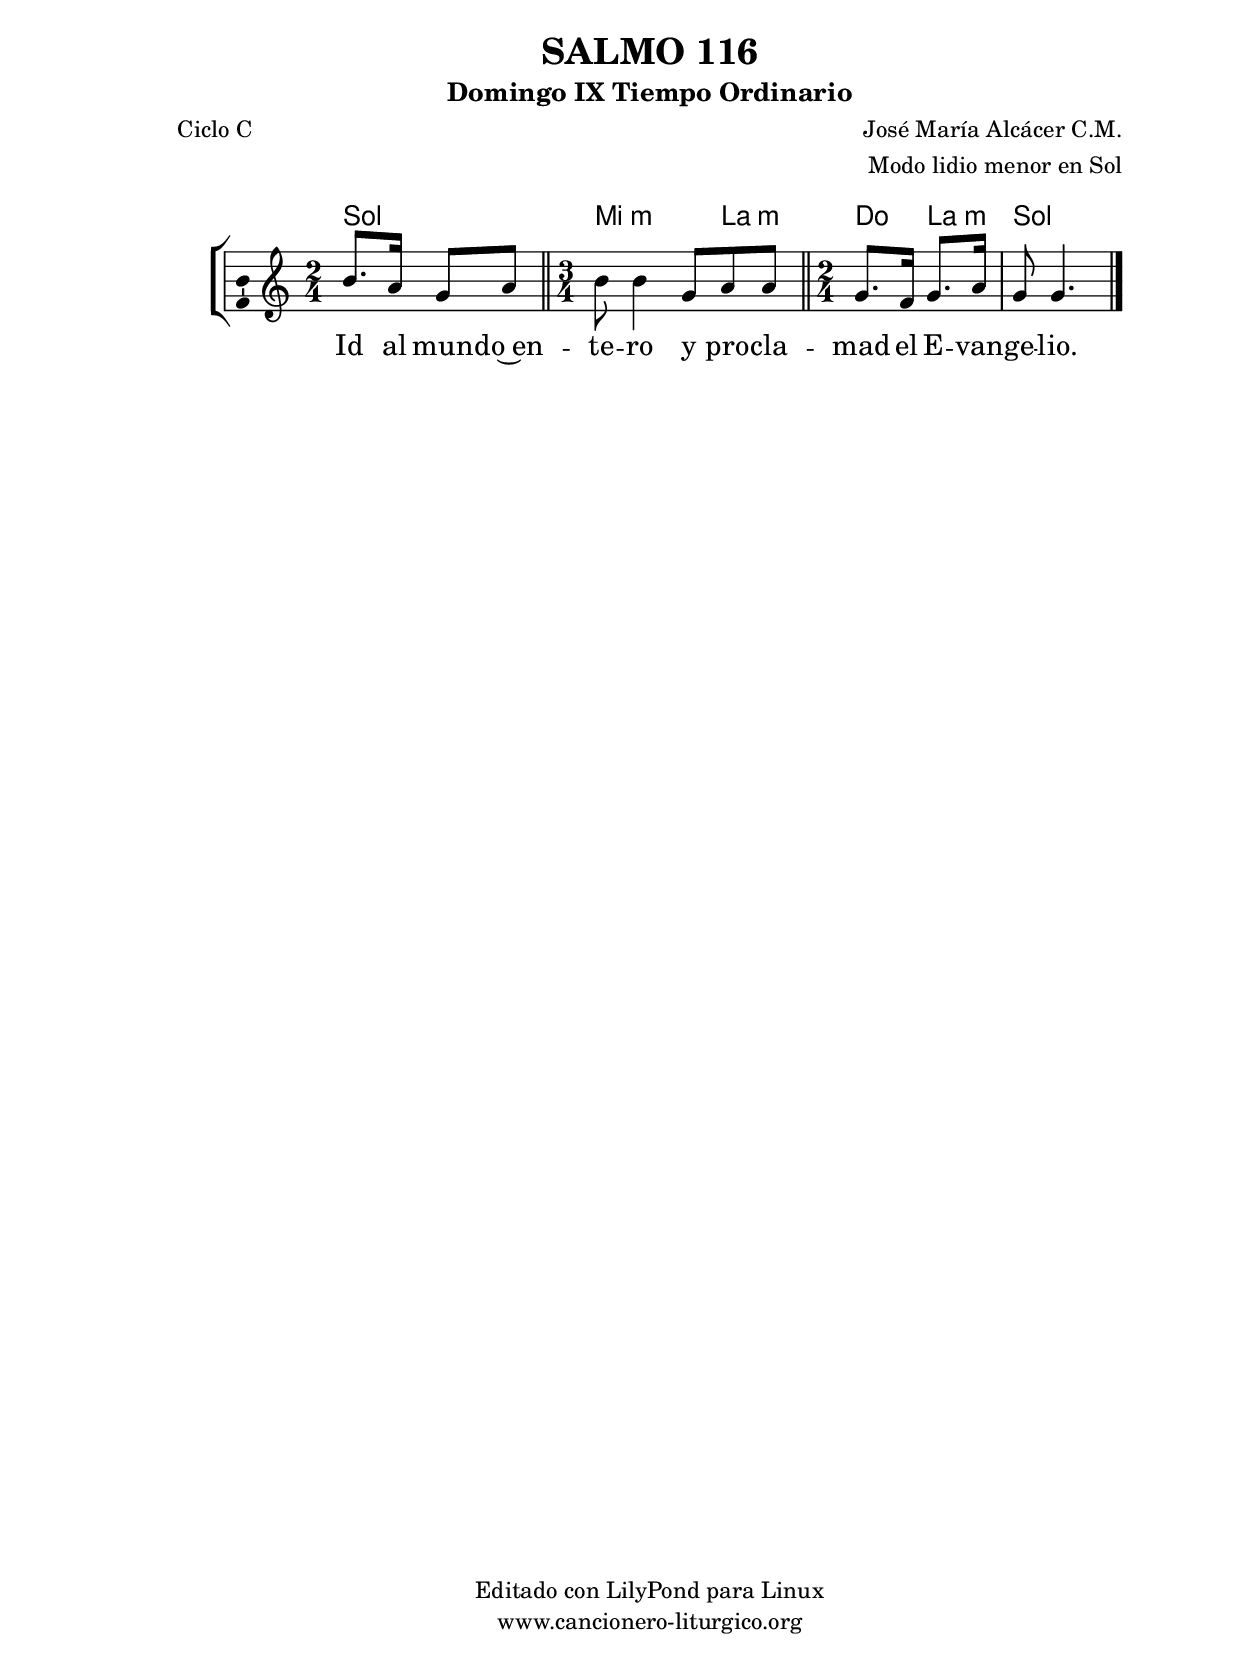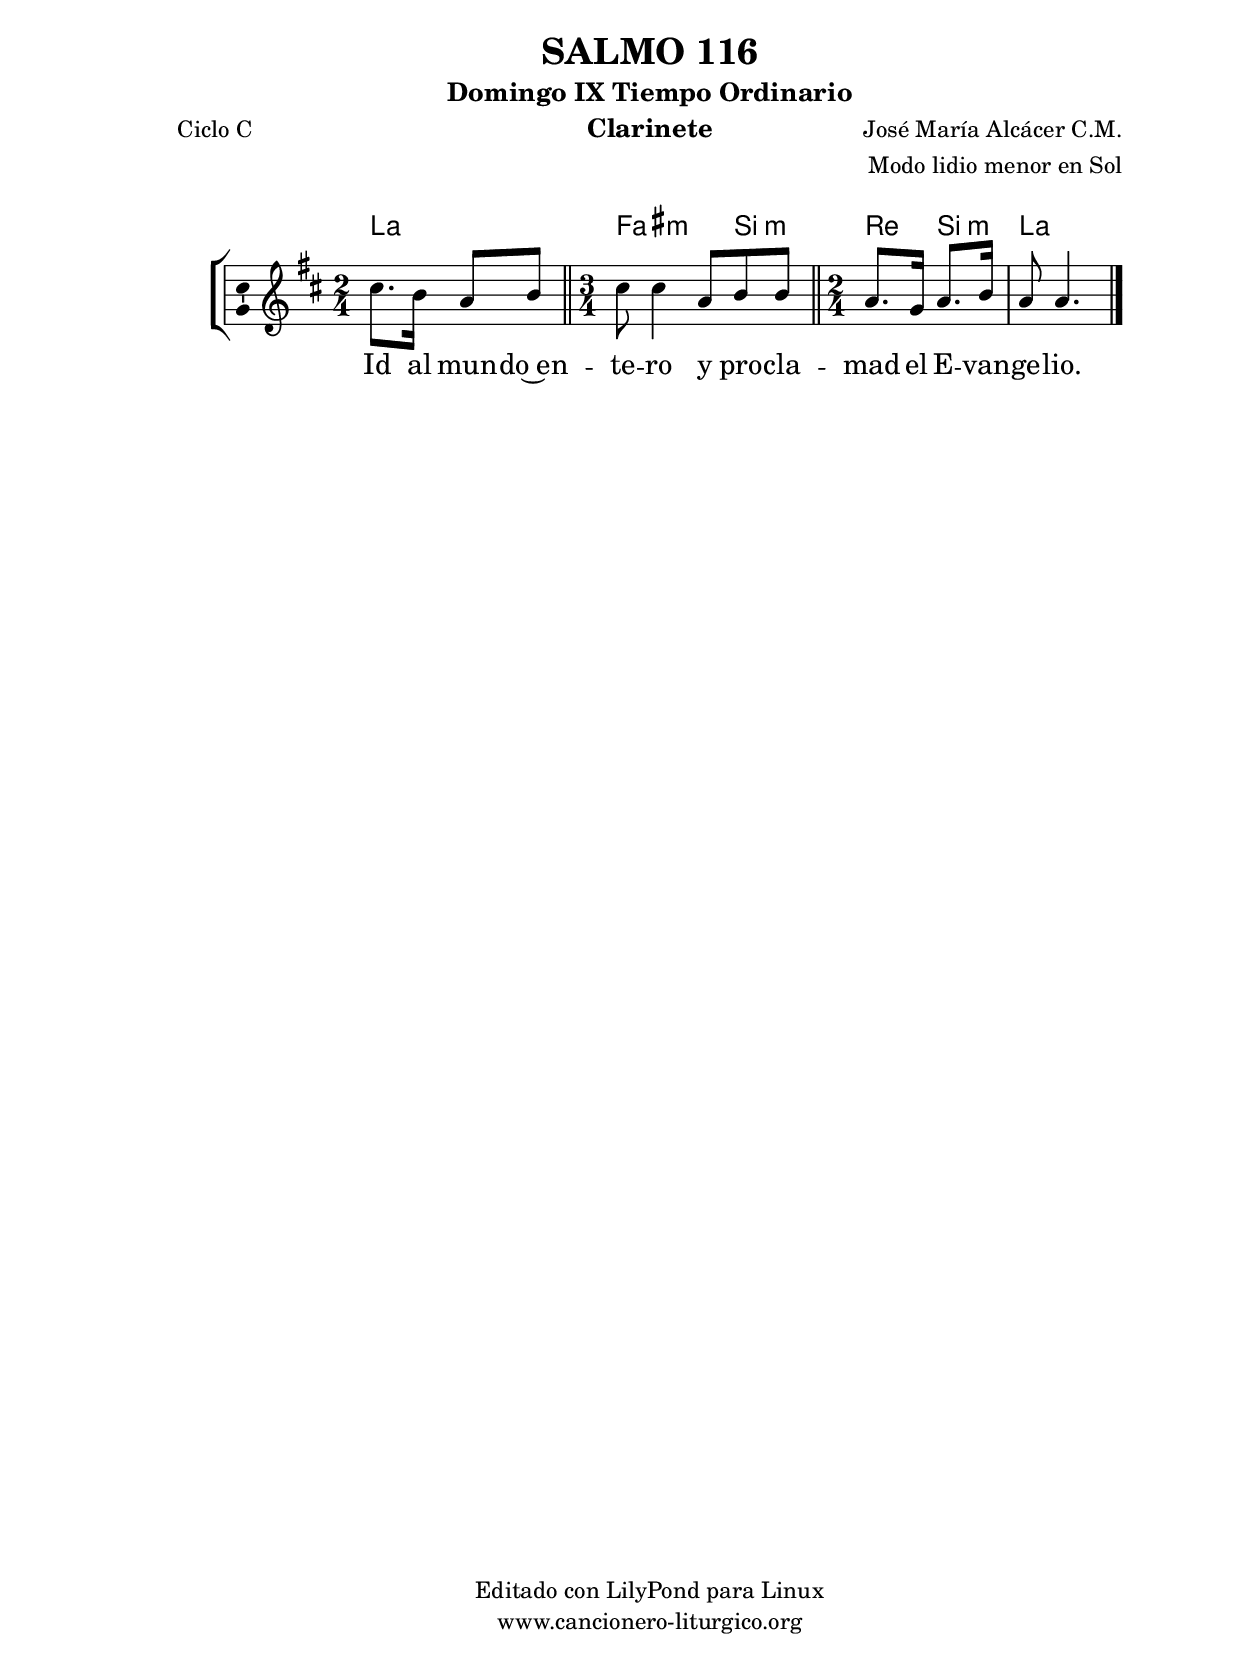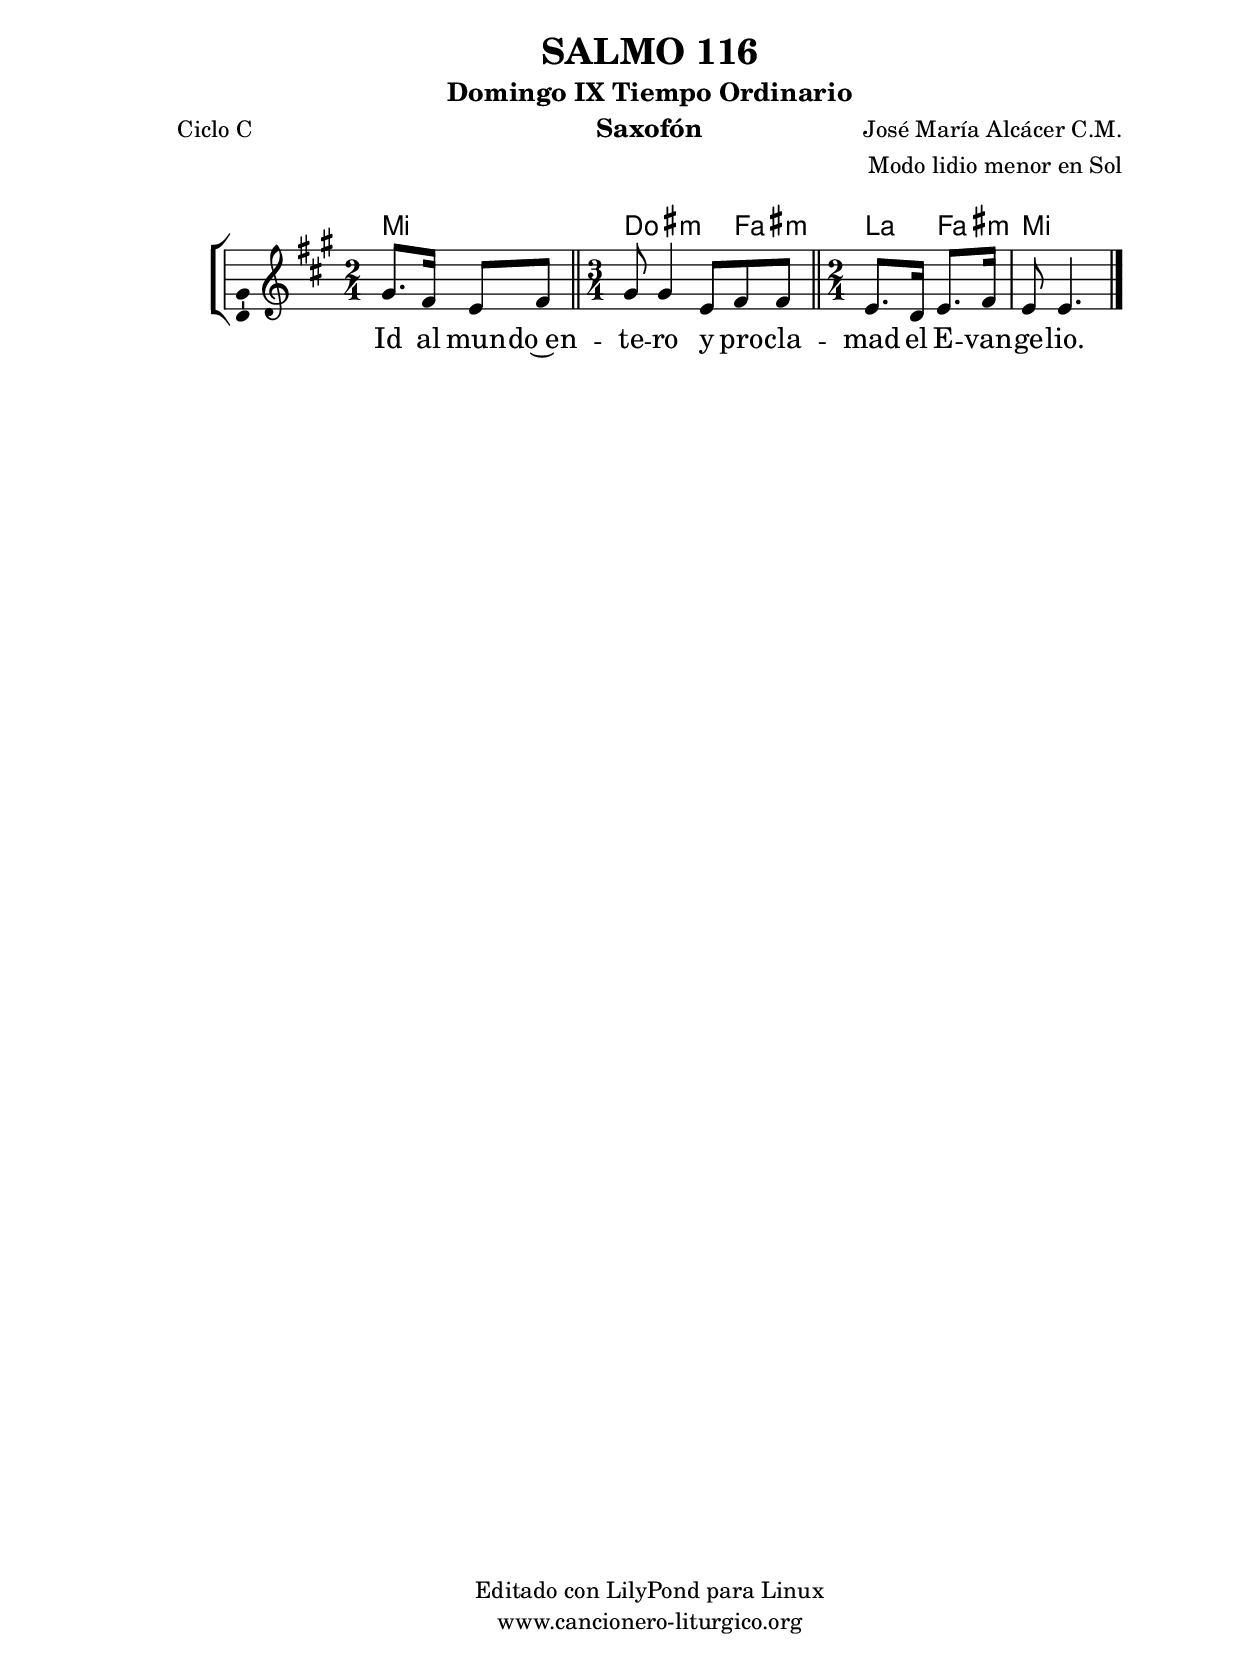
%
%para convertir .midi en .wav:
%timidity filename.midi -Ow -o finename.wav
%
%
%Para convertir de .wav a .mp3:
%lame -h -m j filename.wav
%
%
%para escuchar el midi:
%timidity nombrefichero.midi
%


%versión de lilypond para la que se ha escrito esta partitura:
\version "2.16.0"

	%Tamaño papel
	#(set-default-paper-size "a4")
	%Tamaño partitura
	#(set-global-staff-size 20)
	%No responde al pulsar sobre una nota
	#(ly:set-option 'point-and-click #f)

%parámetros del encabezamiento:
\header {
	title = "SALMO 116"
	subtitle = "Domingo IX Tiempo Ordinario"
	composer = "José María Alcácer C.M."
	poet = "Ciclo C"
	meter = ""
	arranger = "Modo lidio menor en Sol"
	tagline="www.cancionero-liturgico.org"
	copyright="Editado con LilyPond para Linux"
	tiempo = "Ordinario"
	usos = "Salmo"
	letra = "Id al mundo entero y proclamad el Evangelio."
	}

%parámetros asociados al papel:
\paper  {
	oddHeaderMarkup = \markup {\fill-line { \on-the-fly #not-first-page \fromproperty #'header:title \on-the-fly #not-first-page \fromproperty #'header:composer }}
	evenHeaderMarkup = \markup {\fill-line { \fromproperty #'header:composer \fromproperty #'header:title }}
	#(set-paper-size "a4")
	print-page-number = ##f
	first-page-number = 1
	print-first-page-number = ##f
%	head-separation = 3.0 \cm
	top-margin = 2.0 \cm
	bottom-margin = 0.5\cm
%%%	bottom-margin = -1.0\cm
	left-margin = 3.0 \cm
	line-width = 16.0 \cm 
	indent = 8\mm
	interscoreline = 2.\mm
	between-system-space = 15\mm
%	para que las partituras no llenen la hoja:
	ragged-bottom = ##t
%	idem para la última hoja:
	ragged-last-bottom = ##f
%	para que las partituras llenen el ancho del papel:
	ragged-last = ##f
	after-title-space = 2.5 \cm
%page-count=1
%system-count=8

	%Flexible Vertical Spacing
%	markup-markup-spacing =
%	#'((basic-distance . 15) (minimum-distance . 15) (padding . 3))
	markup-system-spacing =
	#'((basic-distance . 15) (minimum-distance . 15) (padding . 3))
	system-system-spacing =
	#'((basic-distance . 15) (minimum-distance . 15) (padding . 3))
	score-system-spacing =
	#'((basic-distance . 15) (minimum-distance . 15) (padding . 5))
%	top-system-spacing = % header
%	#'((basic-distance . 8) (minimum-distance . 0) (padding . 3))
%	top-markup-spacing =
%	#'((basic-distance . 20) (minimum-distance . 20) (padding . 3))
	last-bottom-spacing = % footer
	#'((basic-distance . 5) (minimum-distance . 5) (padding . 3))
%	score-markup-spacing =
%	#'((basic-distance . 16) (minimum-distance . 13) (padding . 3))

	}


%parámetros que afectan a toda la partitura:
global =  {
	%clave de sol (G):
	\clef G
	%armadura:
%	\transpose bes c'
	\key c \major
	\tempo 4=69
	\set Score.tempoHideNote = ##t
	}


acordes = {
	\italianChords
	\chordmode {
%	\transpose bes c'
{

g2 e2:m a4:m c4 a:m g2

	}
	}
}

melodia = 
%	\transpose bes c'
{
	\relative c''{

\time 2/4
b8. a16 g8 a

\bar "||"
\time 3/4
b8 b4 g8 a a

\bar "||"
\time 2/4
g8. f16 g8. a16
g8 g4.

	\bar "|."
	}
	}


texto = \lyricmode {
Id al mun -- do~en -- te -- ro y pro -- cla -- mad el E -- van -- ge -- lio.
	}


acordesStaff = \context ChordNames = acordesStaff <<
	\set chordChanges = ##t
	\acordes
	>>


vozStaff = \context Voice = vozStaff
\with {\consists "Ambitus_engraver"}
<<
%	\set Staff.instrumentName = ""
%	\set Staff.shortInstrumentName = ""
%	\set Staff.midiInstrument = #"clarinet"
%	\set Staff.midiInstrument = #"cello"
%	\set Staff.midiInstrument = #"flute"
	\set Staff.midiInstrument = #"electric guitar (jazz)"
%	\set Staff.midiInstrument = #"english horn"
%	\set Staff.midiInstrument = #"violin"
%	\set Staff.midiInstrument = #"glockenspiel"
	\set Staff.midiMinimumVolume = #0.7
	\set Staff.midiMaximumVolume = #0.9
	\global
	\melodia
	>>


textoStaff = \context Lyrics = textoStaff <<
	\lyricsto vozStaff \texto
	>>

\book {
	\score {
		\context ChoirStaff {
			\override StaffGroup.SystemStartBracket #'collapse-height = #1
			\override Score.SystemStartBar #'collapse-height = #1
			<<
			\acordesStaff
			\vozStaff
			\textoStaff
			>>
			}
		\layout {
	    		\context {
				\Lyrics
				\override LyricText #'font-size = #2
				}
	   		 \context {
				\Score
				%fontSize = #3
				\override StaffSymbol #'staff-space = #(magstep +3)
				%\override Beam #'thickness = #0.55
				%\override SpacingSpanner #'spacing-increment = #1.0
				%\override Slur #'height-limit = #1.5
				}
			}
		}
	\score {
		\unfoldRepeats
		\context ChoirStaff {
			<<
			\acordesStaff
			\vozStaff
			>>
			}
		\midi {
	  		\context {
	  			\Score
				tempoWholesPerMinute = #(ly:make-moment 70 4)
				}
			}
		}
	}

%Partitura para clarinete
#(define output-suffix "C")
\book {
	\header{
		instrument = "Clarinete"
		}
	\score {
		\context ChoirStaff {
			\override StaffGroup.SystemStartBracket #'collapse-height = #1
			\override Score.SystemStartBar #'collapse-height = #1
\transpose c d
			<<
			\acordesStaff
			\vozStaff
			\textoStaff
			>>
			}
		\layout {
	    		\context {
				\Lyrics
				\override LyricText #'font-size = #2
				}
	   		 \context {
				\Score
				%fontSize = #3
				\override StaffSymbol #'staff-space = #(magstep +3)
				%\override Beam #'thickness = #0.55
				%\override SpacingSpanner #'spacing-increment = #1.0
				%\override Slur #'height-limit = #1.5
				}
			}
		}
	}

%Partitura para saxofón
#(define output-suffix "S")
\book {
	\header{
		instrument = "Saxofón"
		}
	\score {
		\context ChoirStaff {
			\override StaffGroup.SystemStartBracket #'collapse-height = #1
			\override Score.SystemStartBar #'collapse-height = #1
\transpose c a,
			<<
			\acordesStaff
			\vozStaff
			\textoStaff
			>>
			}
		\layout {
	    		\context {
				\Lyrics
				\override LyricText #'font-size = #2
				}
	   		 \context {
				\Score
				%fontSize = #3
				\override StaffSymbol #'staff-space = #(magstep +3)
				%\override Beam #'thickness = #0.55
				%\override SpacingSpanner #'spacing-increment = #1.0
				%\override Slur #'height-limit = #1.5
				}
			}
		}
	}

